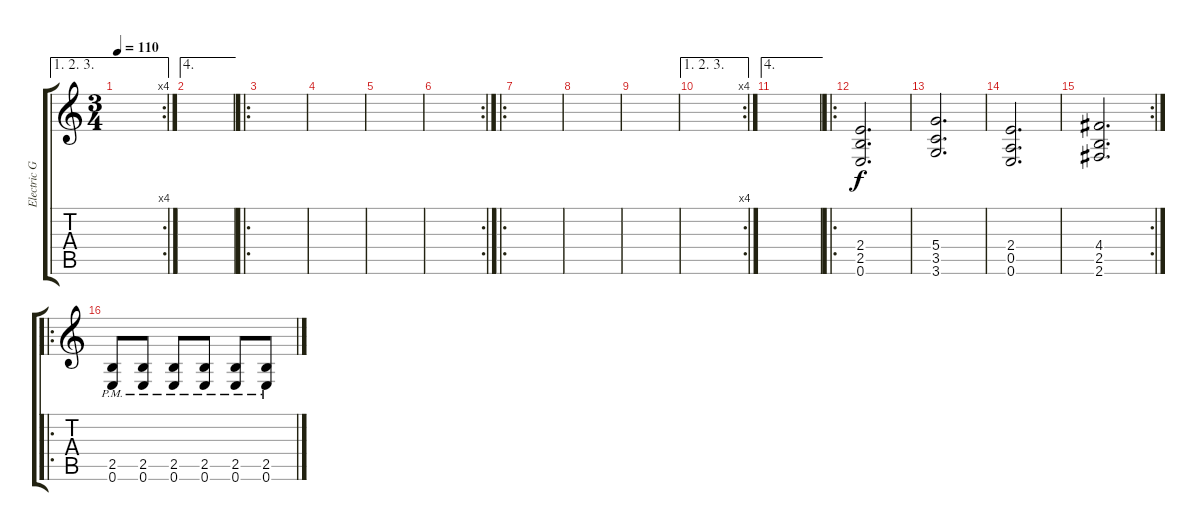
\track ("Electric Guitar" "Electric G") {instrument distortionguitar}
\staff {score tabs}
\tuning (E4 B3 G3 D3 A2 E2) {hide}
\ae (1 2 3)
\rc 4
\ts (3 4)
\tempo 110
\clef g2
\ks c
|
\ae 4
|
\ro
|
|
|
\rc 2
|
\ro
|
|
|
\ae (1 2 3)
\rc 4
|
\ae 4
|
\ro
(2.4 2.5 0.6).2{d} |
(5.4 3.5 3.6).2{d} |
(2.4 0.5 0.6).2{d} |
\rc 2
(4.4 2.5 2.6).2{d} |
\ro
(2.5{pm} 0.6{pm}).8 (2.5{pm} 0.6{pm}).8 (2.5{pm} 0.6{pm}).8 (2.5{pm} 0.6{pm}).8 (2.5{pm} 0.6{pm}).8 (2.5{pm} 0.6{pm}).8
